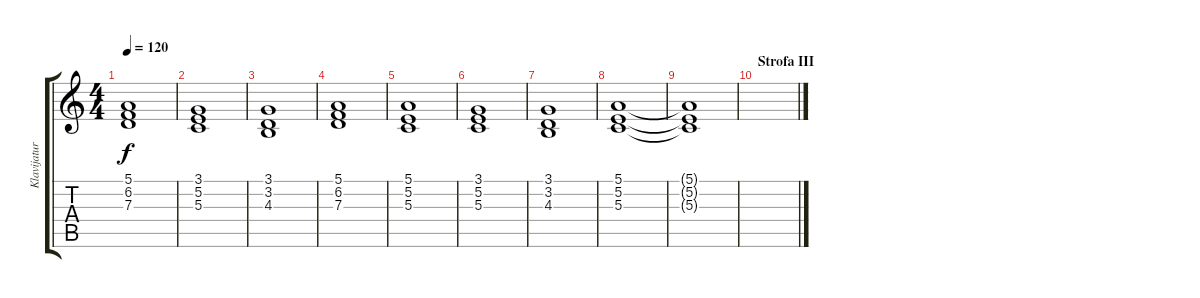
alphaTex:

\track ("Klavijature 2" "Klavijatur") {instrument pad2warm}
\staff {score tabs}
\tuning (E4 B3 G3 D3 A2 E2) {hide}
\ts (4 4)
\tempo 120
\clef g2
\ks c
(5.1{t} 6.2{t} 7.3{t}).1{dy f} |
(3.1 5.2 5.3).1 |
(3.1 3.2 4.3).1 |
(5.1 6.2 7.3).1 |
(5.1 5.2 5.3).1 |
(3.1 5.2 5.3).1 |
(3.1 3.2 4.3).1 |
(5.1 5.2 5.3).1 |
(5.1{t} 5.2{t} 5.3{t}).1 |
\section ("" "Strofa III")
